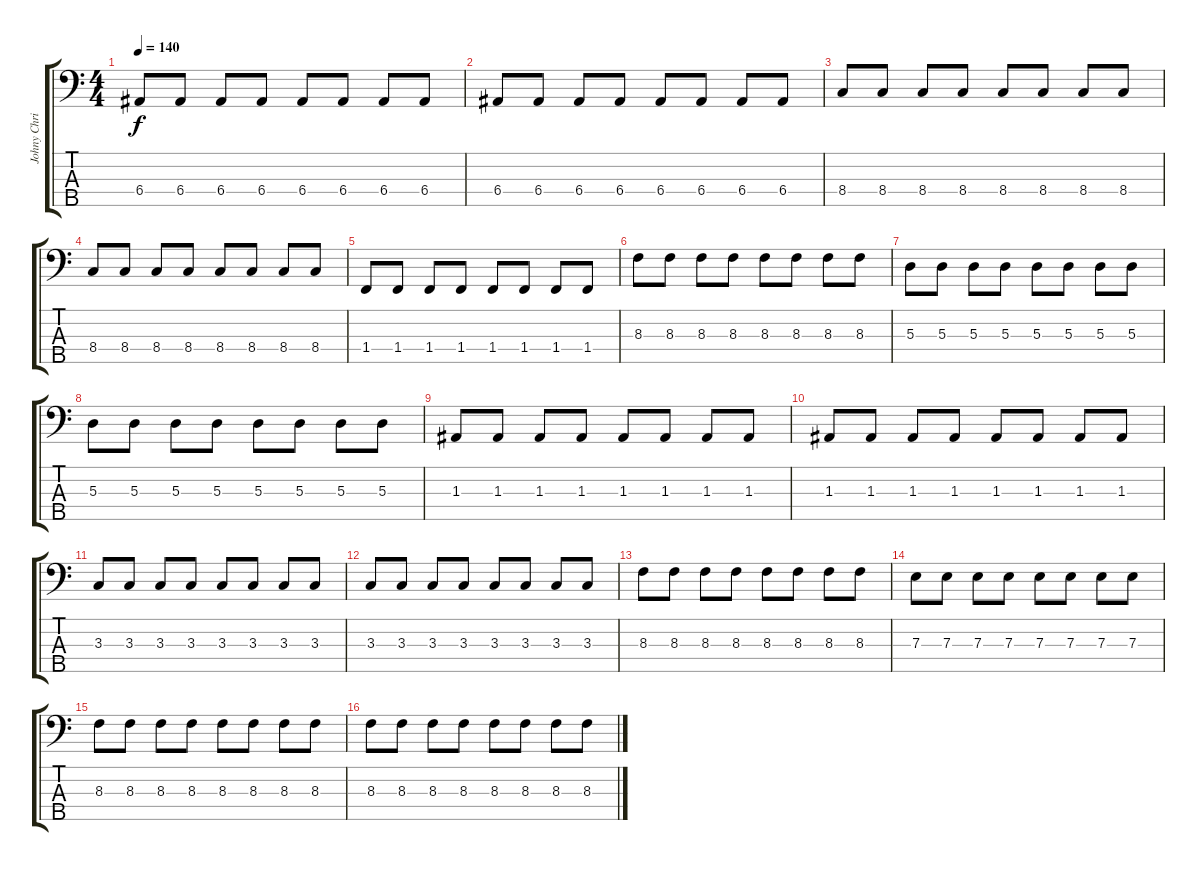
\track ("Johny Christ" "Johny Chri") {instrument electricbasspick}
\staff {score tabs}
\tuning (G2 D2 A1 E1 B0) {hide}
\ts (4 4)
\tempo 140
\clef f4
\ks c
6.4.8{dy f} 6.4.8 6.4.8 6.4.8 6.4.8 6.4.8 6.4.8 6.4.8 |
6.4.8 6.4.8 6.4.8 6.4.8 6.4.8 6.4.8 6.4.8 6.4.8 |
8.4.8 8.4.8 8.4.8 8.4.8 8.4.8 8.4.8 8.4.8 8.4.8 |
8.4.8 8.4.8 8.4.8 8.4.8 8.4.8 8.4.8 8.4.8 8.4.8 |
1.4.8 1.4.8 1.4.8 1.4.8 1.4.8 1.4.8 1.4.8 1.4.8 |
8.3.8 8.3.8 8.3.8 8.3.8 8.3.8 8.3.8 8.3.8 8.3.8 |
5.3.8 5.3.8 5.3.8 5.3.8 5.3.8 5.3.8 5.3.8 5.3.8 |
5.3.8 5.3.8 5.3.8 5.3.8 5.3.8 5.3.8 5.3.8 5.3.8 |
1.3.8 1.3.8 1.3.8 1.3.8 1.3.8 1.3.8 1.3.8 1.3.8 |
1.3.8 1.3.8 1.3.8 1.3.8 1.3.8 1.3.8 1.3.8 1.3.8 |
3.3.8 3.3.8 3.3.8 3.3.8 3.3.8 3.3.8 3.3.8 3.3.8 |
3.3.8 3.3.8 3.3.8 3.3.8 3.3.8 3.3.8 3.3.8 3.3.8 |
8.3.8 8.3.8 8.3.8 8.3.8 8.3.8 8.3.8 8.3.8 8.3.8 |
7.3.8 7.3.8 7.3.8 7.3.8 7.3.8 7.3.8 7.3.8 7.3.8 |
8.3.8 8.3.8 8.3.8 8.3.8 8.3.8 8.3.8 8.3.8 8.3.8 |
8.3.8 8.3.8 8.3.8 8.3.8 8.3.8 8.3.8 8.3.8 8.3.8
